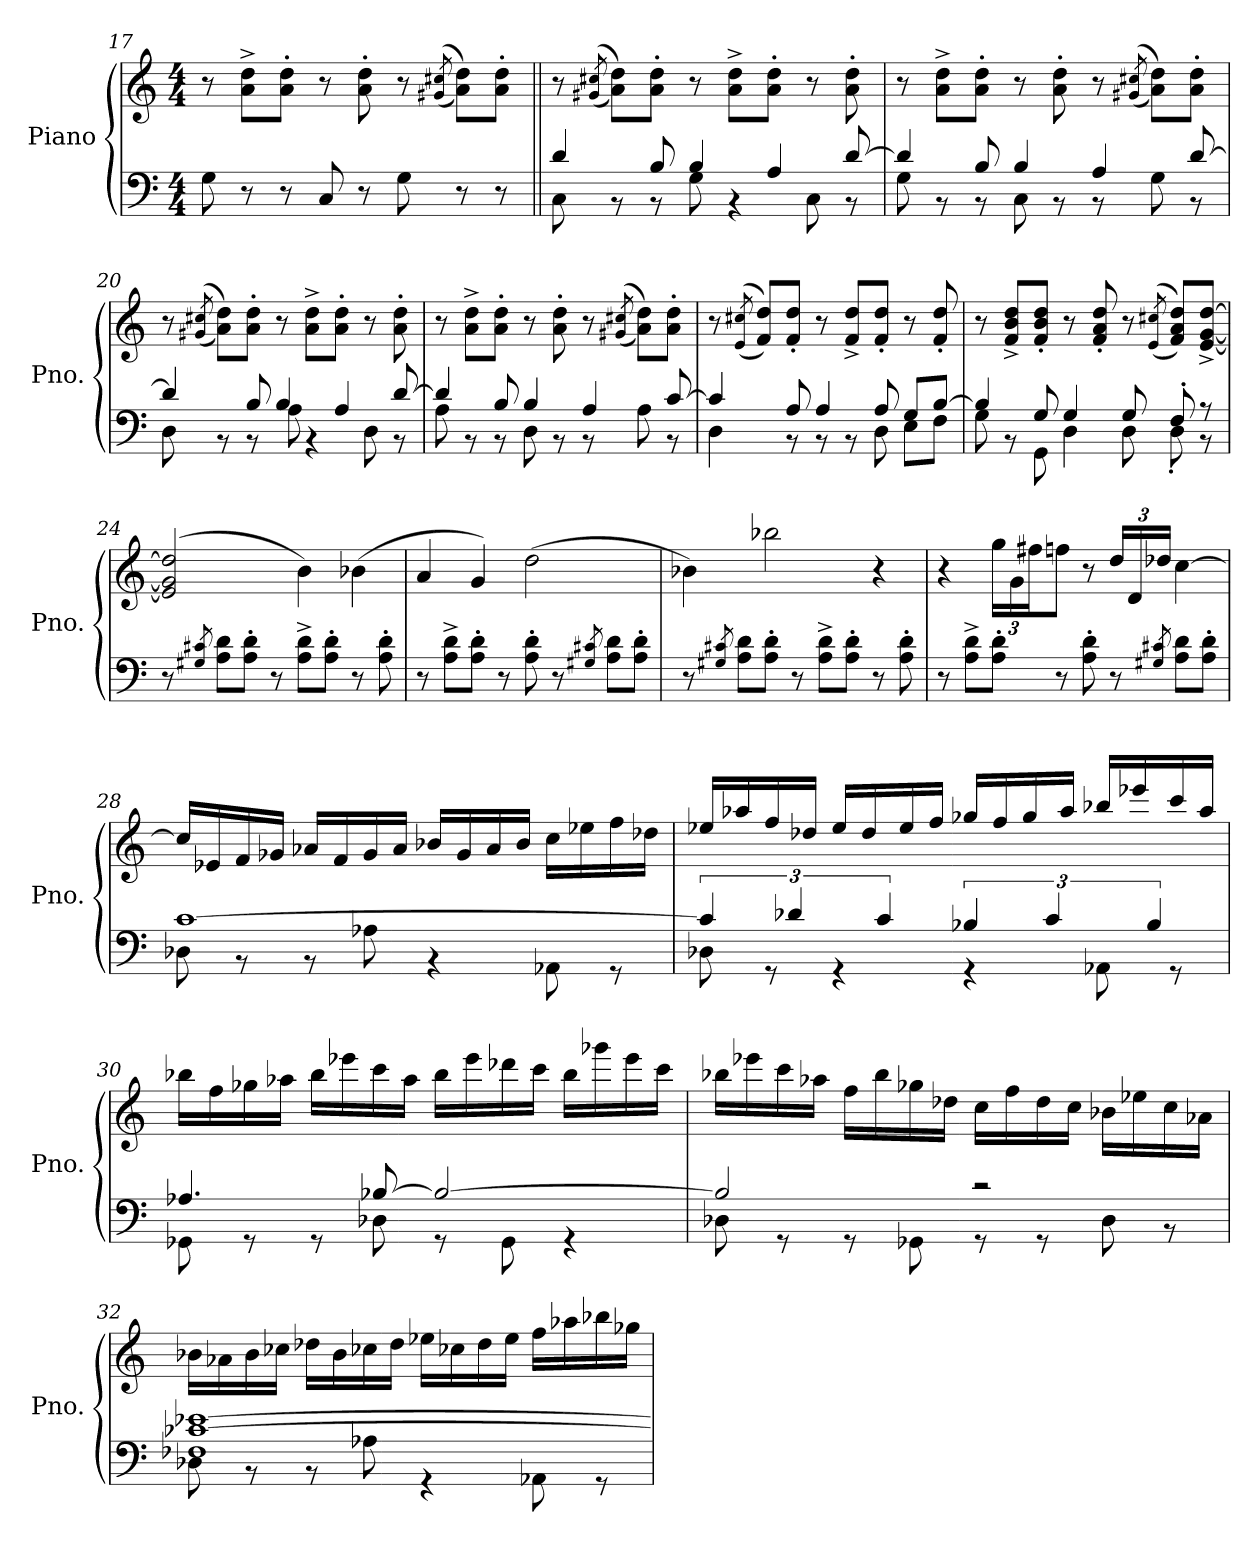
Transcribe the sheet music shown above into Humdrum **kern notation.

**kern	**kern
*part1	*part1
*staff2	*staff1
*I"Piano	*
*I'Pno.	*
*clefF4	*clefG2
*k[]	*k[]
*M4/4	*M4/4
=17	=17
8G\	8r
8r	8a\^ 8dd\^L
8r	8a\' 8dd\'J
8C/	8r
8r	8a\' 8dd\'
8G\	8r
.	((8qg#X/ 8qcc#X/
8r	8a\ 8dd\L))
8r	8a\' 8dd\'J
!!LO:LB:g=z
=18||	=18||
*^	*
4d/	8C\	8r
.	.	((8qg#X/ 8qcc#X/
.	8r	8a\ 8dd\L))
8B/	8r	8a\' 8dd\'J
4B/	8G\	8r
.	4r	8a\^ 8dd\^L
4A/	.	8a\' 8dd\'J
.	8C\	8r
[8d/	8r	8a\' 8dd\'
=19	=19	=19
4d/]	8G\	8r
.	8r	8a\^ 8dd\^L
8B/	8r	8a\' 8dd\'J
4B/	8C\	8r
.	8r	8a\' 8dd\'
4A/	8r	8r
.	.	((8qg#X/ 8qcc#X/
.	8G\	8a\ 8dd\L))
[8d/	8r	8a\' 8dd\'J
=20	=20	=20
4d/]	8D\	8r
.	.	((8qg#X/ 8qcc#X/
.	8r	8a\ 8dd\L))
8B/	8r	8a\' 8dd\'J
4B/	8A\	8r
.	4r	8a\^ 8dd\^L
4A/	.	8a\' 8dd\'J
.	8D\	8r
[8d/	8r	8a\' 8dd\'
!!LO:PB:g=z
=21	=21	=21
4d/]	8A\	8r
.	8r	8a\^ 8dd\^L
8B/	8r	8a\' 8dd\'J
4B/	8D\	8r
.	8r	8a\' 8dd\'
4A/	8r	8r
.	.	((8qg#X/ 8qcc#X/
.	8A\	8a\ 8dd\L))
[8c/	8r	8a\' 8dd\'J
=22	=22	=22
4c/]	4D\	8r
.	.	((8qe/ 8qcc#X/
.	.	8f/ 8dd/L))
8A/	8r	8f/' 8dd/'J
4A/	8r	8r
.	8r	8f/^ 8dd/^L
8A/	8D\	8f/' 8dd/'J
8G/L	8E\L	8r
[8B/J	8F\J	8f/' 8dd/'
=23	=23	=23
4B/]	8G\	8r
.	8r	8f/^ 8b/^ 8dd/^L
8G/	8GG\	8f/' 8b/' 8dd/'J
4G/	4D\	8r
.	.	8f/' 8a/' 8dd/'
8G/	8D\	8r
.	.	((8qe/ 8qcc#X/
8F'/	8D'\	8f/ 8a/ 8dd/L))
8r	8r	[8e/^ [8g/^ [8dd/^J
*v	*v	*
=24	=24
8r	(2e/] 2g/] 2dd/]
8qG#X/ 8qc#X/	.
8A\ 8d\L	.
8A\' 8d\'J	.
8r	.
8A\^ 8d\^L	4b\)
8A\' 8d\'J	.
8r	(4b-X\
8A\' 8d\'	.
!!LO:LB:g=z
=25	=25
8r	4a/
8A\^ 8d\^L	.
8A\' 8d\'J	4g/)
8r	.
8A\' 8d\'	(2dd\
8r	.
8qG#X/ 8qc#X/	.
8A\ 8d\L	.
8A\' 8d\'J	.
=26	=26
8r	4b-X\)
8qG#X/ 8qc#X/	.
8A\ 8d\L	.
8A\' 8d\'J	2bb-X\
8r	.
8A\^ 8d\^L	.
8A\' 8d\'J	.
8r	4r
8A\' 8d\'	.
=27	=27
8r	4r
8A\^ 8d\^L	.
*	*Xbrackettup
8A\' 8d\'J	24gg\LL
.	24g\
.	24ff#X\J
8r	8ffn\J
8A\' 8d\'	8r
8r	24dd/LL
.	24d/
.	24dd-X/JJ
8qG#X/ 8qc#X/	.
8A\ 8d\L	[4cc\
8A\' 8d\'J	.
!!LO:LB:g=z
=28	=28
*^	*
[1c	8D-X\	16cc/LL]
*	*	*MM140
.	.	16e-X/
.	8r	16f/
.	.	16g-X/JJ
.	8r	16a-X/LL
.	.	16f/
.	8A-X\	16g-/
.	.	16a-/JJ
.	4r	16b-X/LL
.	.	16g-/
.	.	16a-/
.	.	16b-/JJ
.	8AA-X\	16cc\LL
.	.	16ee-X\
.	8r	16ff\
.	.	16dd-X\JJ
=29	=29	=29
6c/]	8D-X\	16ee-X/LL
.	.	16aa-X/
.	8r	16ff/
6d-X/	.	.
.	.	16dd-X/JJ
.	4r	16ee-/LL
.	.	16dd-/
6c/	.	.
.	.	16ee-/
.	.	16ff/JJ
6B-X/	4r	16gg-X/LL
.	.	16ff/
.	.	16gg-/
6c/	.	.
.	.	16aa-/JJ
.	8AA-X\	16bb-X/LL
.	.	16eee-X/
6B-/	.	.
.	8r	16ccc/
.	.	16aa-/JJ
!!LO:LB:g=z
=30	=30	=30
4.A-X/	8GG-X\	16bb-X\LL
.	.	16ff\
.	8r	16gg-X\
.	.	16aa-X\JJ
.	8r	16bb-\LL
.	.	16eee-X\
[8B-X/	8D-X\	16ccc\
.	.	16aa-\JJ
2B-/_	8r	16bb-\LL
.	.	16eee-\
.	8GG-\	16ddd-X\
.	.	16ccc\JJ
.	4r	16bb-\LL
.	.	16ggg-X\
.	.	16eee-\
.	.	16ccc\JJ
=31	=31	=31
2B-/]	8D-X\	16bb-X\LL
.	.	16eee-X\
.	8r	16ccc\
.	.	16aa-X\JJ
.	8r	16ff\LL
.	.	16bb-\
.	8GG-X\	16gg-X\
.	.	16dd-X\JJ
2r	8r	16cc\LL
.	.	16ff\
.	8r	16dd-\
.	.	16cc\JJ
.	8D-\	16b-X\LL
.	.	16ee-X\
.	8r	16cc\
.	.	16a-X\JJ
!!LO:LB:g=z
=32	=32	=32
1F-X [1c-X [1e-X	8D-X\	16b-X\LL
.	.	16a-X\
.	8r	16b-\
.	.	16cc-X\JJ
.	8r	16dd-X\LL
.	.	16b-\
.	8A-X\	16cc-X\
.	.	16dd-\JJ
.	4r	16ee-X\LL
.	.	16cc-X\
.	.	16dd-\
.	.	16ee-\JJ
.	8AA-X\	16ff\LL
.	.	16aa-X\
.	8r	16bb-X\
.	.	16gg-X\JJ
*v	*v	*
=	=
*-	*-
